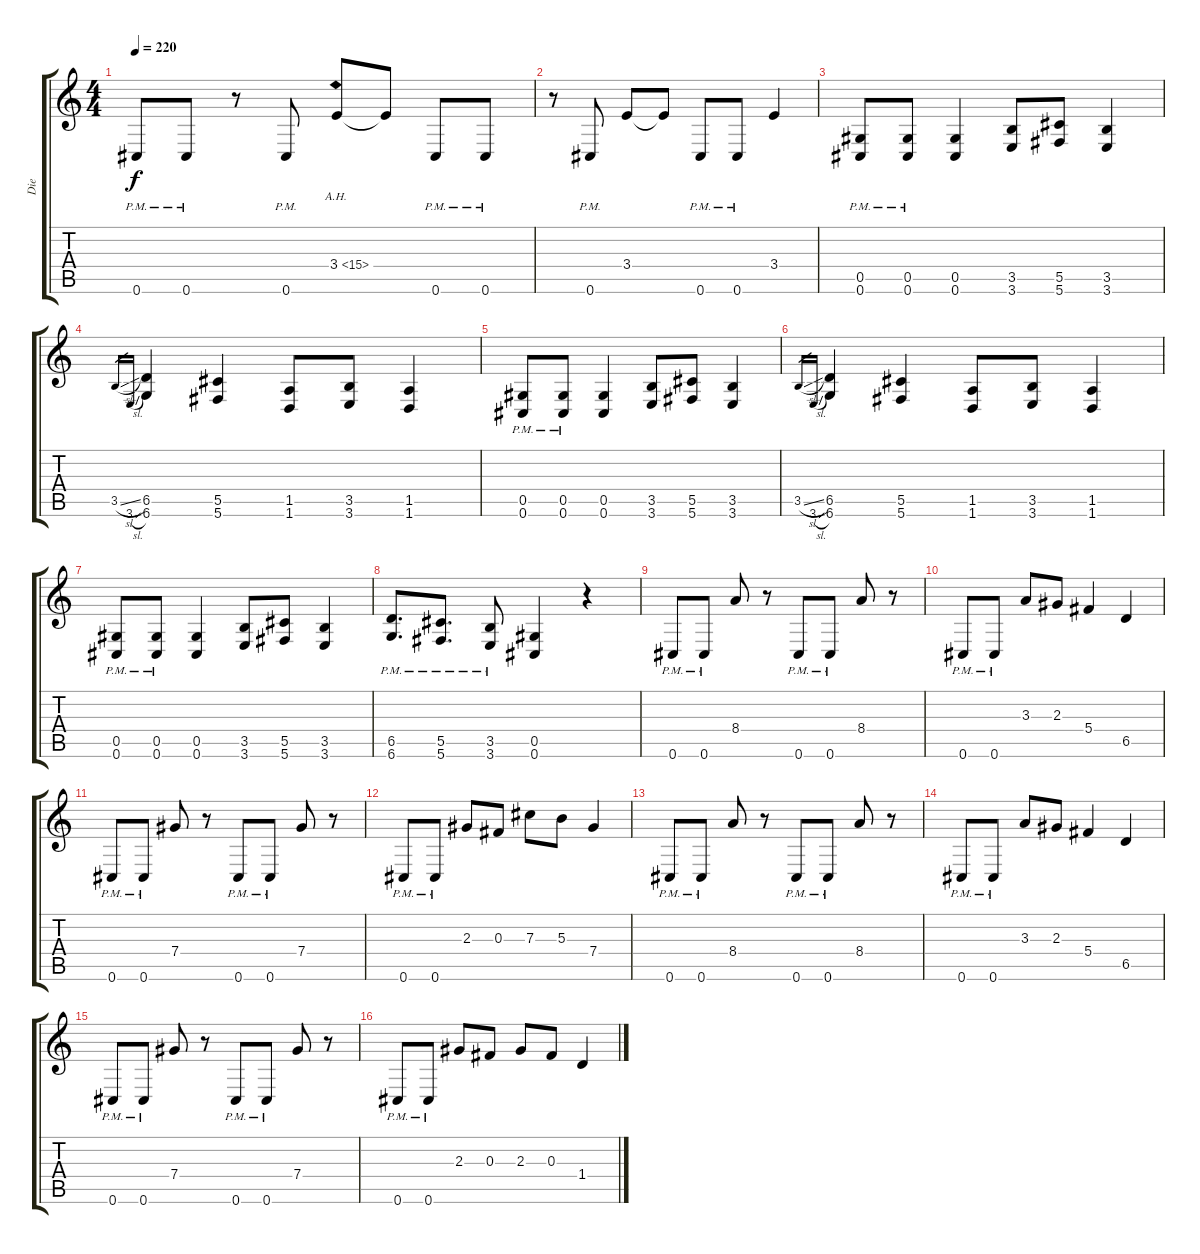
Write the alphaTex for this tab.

\track ("Die" "Die") {instrument distortionguitar}
\staff {score tabs}
\tuning (Eb4 Bb3 Gb3 Db3 Ab2 Db2) {hide}
\ts (4 4)
\tempo 220
\clef g2
\ks c
0.6{pm}.8{dy f instrument distortionguitar} 0.6{pm}.8 r.8 0.6{pm}.8 3.4{ah 12}.8 3.4{t}.8 0.6{pm}.8 0.6{pm}.8 |
r.8 0.6{pm}.8 3.4.8 3.4{t}.8 0.6{pm}.8 0.6{pm}.8 3.4.4 |
(0.5{pm} 0.6{pm}).8 (0.5{pm} 0.6{pm}).8 (0.5 0.6).4 (3.5 3.6).8 (5.5 5.6).8 (3.5 3.6).4 |
3.5{sl}.16{gr} 3.6{sl}.16{gr} (6.5 6.6).4 (5.5 5.6).4 (1.5 1.6).8 (3.5 3.6).8 (1.5 1.6).4 |
(0.5{pm} 0.6{pm}).8 (0.5{pm} 0.6{pm}).8 (0.5 0.6).4 (3.5 3.6).8 (5.5 5.6).8 (3.5 3.6).4 |
3.5{sl}.16{gr} 3.6{sl}.16{gr} (6.5 6.6).4 (5.5 5.6).4 (1.5 1.6).8 (3.5 3.6).8 (1.5 1.6).4 |
(0.5{pm} 0.6{pm}).8 (0.5{pm} 0.6{pm}).8 (0.5 0.6).4 (3.5 3.6).8 (5.5 5.6).8 (3.5 3.6).4 |
(6.5{pm} 6.6{pm}).8{d} (5.5{pm} 5.6{pm}).8{d} (3.5{pm} 3.6{pm}).8 (0.5 0.6).4 r.4 |
0.6{pm}.8 0.6{pm}.8 8.4.8 r.8 0.6{pm}.8 0.6{pm}.8 8.4.8 r.8 |
0.6{pm}.8 0.6{pm}.8 3.3.8 2.3.8 5.4.4 6.5.4 |
0.6{pm}.8 0.6{pm}.8 7.4.8 r.8 0.6{pm}.8 0.6{pm}.8 7.4.8 r.8 |
0.6{pm}.8 0.6{pm}.8 2.3.8 0.3.8 7.3.8 5.3.8 7.4.4 |
0.6{pm}.8 0.6{pm}.8 8.4.8 r.8 0.6{pm}.8 0.6{pm}.8 8.4.8 r.8 |
0.6{pm}.8 0.6{pm}.8 3.3.8 2.3.8 5.4.4 6.5.4 |
0.6{pm}.8 0.6{pm}.8 7.4.8 r.8 0.6{pm}.8 0.6{pm}.8 7.4.8 r.8 |
0.6{pm}.8 0.6{pm}.8 2.3.8 0.3.8 2.3.8 0.3.8 1.4.4
